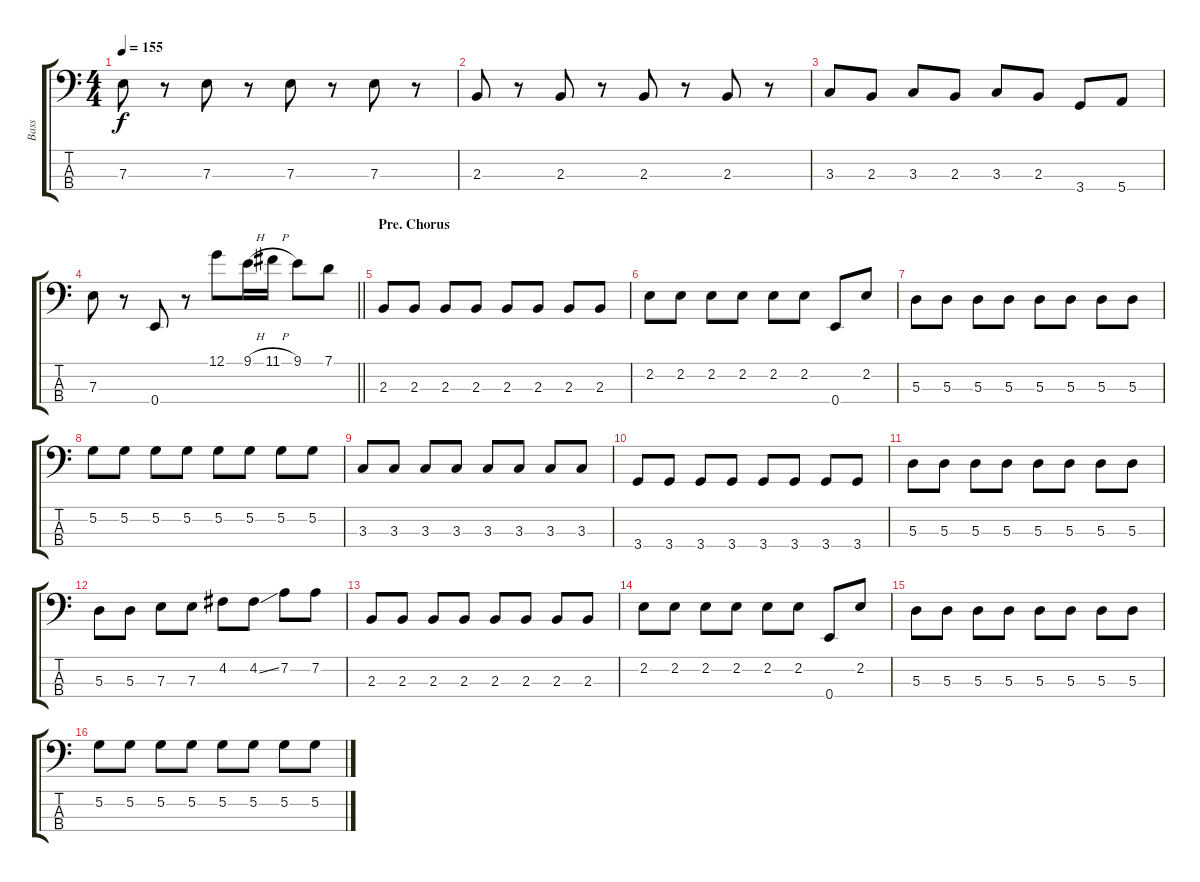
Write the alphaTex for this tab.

\track ("Bass" "Bass") {instrument electricbassfinger}
\staff {score tabs}
\tuning (G2 D2 A1 E1) {hide}
\ts (4 4)
\tempo 155
\clef f4
\ks c
7.3.8{dy f} r.8 7.3.8 r.8 7.3.8 r.8 7.3.8 r.8 |
2.3.8 r.8 2.3.8 r.8 2.3.8 r.8 2.3.8 r.8 |
3.3.8 2.3.8 3.3.8 2.3.8 3.3.8 2.3.8 3.4.8 5.4.8 |
\barLineRight lightlight
7.3.8 r.8 0.4.8 r.8 12.1.8 9.1{h}.16 11.1{h}.16 9.1.8 7.1.8 |
\section ("" "Pre. Chorus")
2.3.8 2.3.8 2.3.8 2.3.8 2.3.8 2.3.8 2.3.8 2.3.8 |
2.2.8 2.2.8 2.2.8 2.2.8 2.2.8 2.2.8 0.4.8 2.2.8 |
5.3.8 5.3.8 5.3.8 5.3.8 5.3.8 5.3.8 5.3.8 5.3.8 |
5.2.8 5.2.8 5.2.8 5.2.8 5.2.8 5.2.8 5.2.8 5.2.8 |
3.3.8 3.3.8 3.3.8 3.3.8 3.3.8 3.3.8 3.3.8 3.3.8 |
3.4.8 3.4.8 3.4.8 3.4.8 3.4.8 3.4.8 3.4.8 3.4.8 |
5.3.8 5.3.8 5.3.8 5.3.8 5.3.8 5.3.8 5.3.8 5.3.8 |
5.3.8 5.3.8 7.3.8 7.3.8 4.2.8 4.2{ss}.8 7.2.8 7.2.8 |
2.3.8 2.3.8 2.3.8 2.3.8 2.3.8 2.3.8 2.3.8 2.3.8 |
2.2.8 2.2.8 2.2.8 2.2.8 2.2.8 2.2.8 0.4.8 2.2.8 |
5.3.8 5.3.8 5.3.8 5.3.8 5.3.8 5.3.8 5.3.8 5.3.8 |
5.2.8 5.2.8 5.2.8 5.2.8 5.2.8 5.2.8 5.2.8 5.2.8
